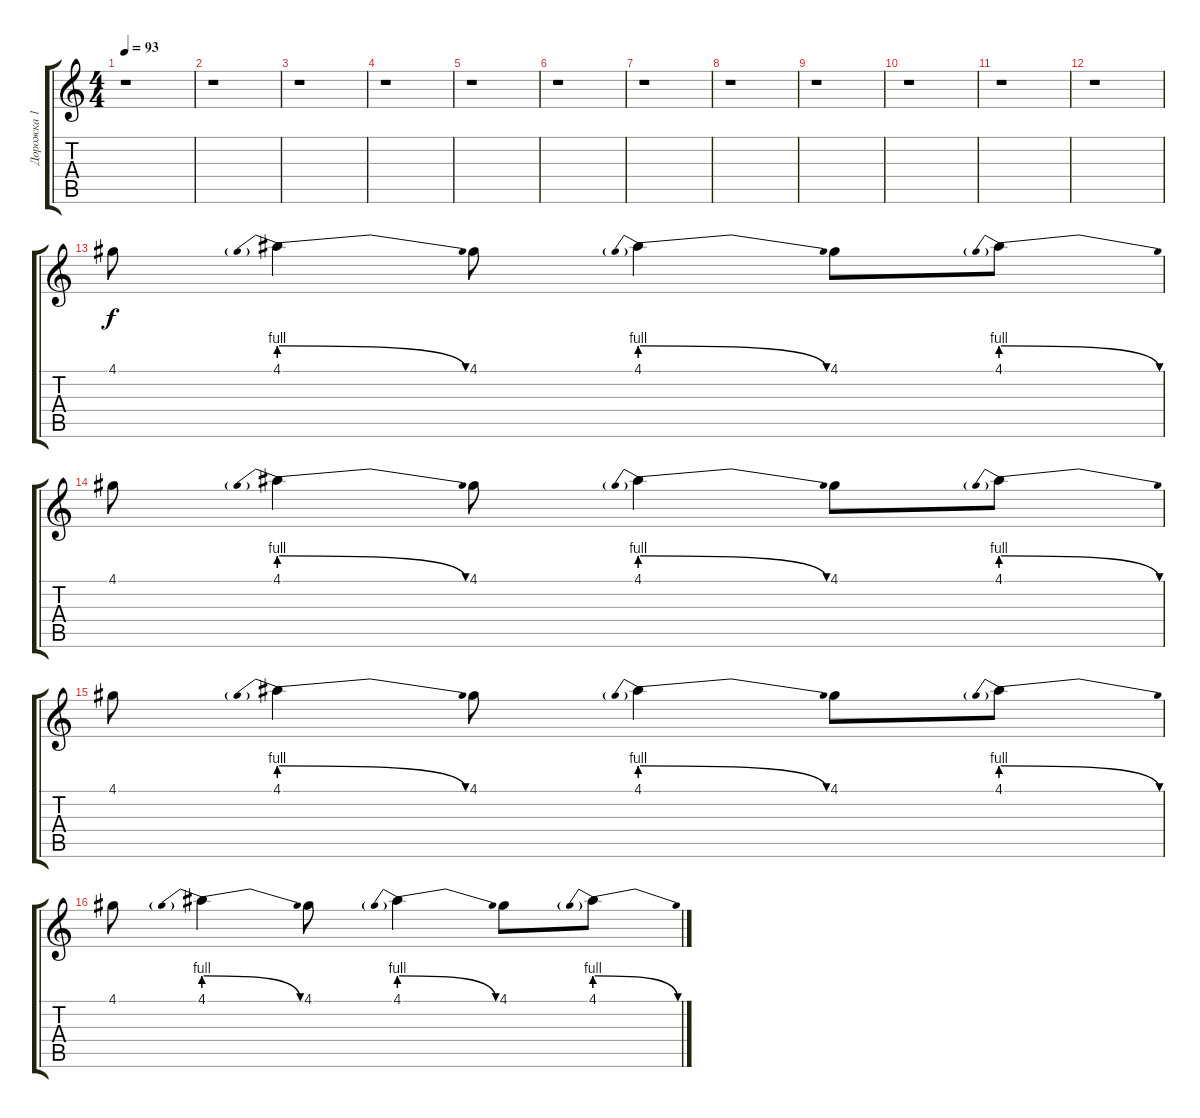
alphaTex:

\track ("Дорожка 1" "Дорожка 1") {instrument overdrivenguitar}
\staff {score tabs}
\tuning (E4 B3 G3 D3 A2 E2) {hide}
\ts (4 4)
\tempo 93
\clef g2
\ks c
r.1{dy f} |
r.1 |
r.1 |
r.1 |
r.1 |
r.1 |
r.1 |
r.1 |
r.1 |
r.1 |
r.1 |
r.1 |
4.1.8 4.1{be (prebendrelease 0 4 60 0)}.4 4.1.8 4.1{be (prebendrelease 0 4 60 0)}.4 4.1.8 4.1{be (prebendrelease 0 4 60 0)}.8 |
4.1.8 4.1{be (prebendrelease 0 4 60 0)}.4 4.1.8 4.1{be (prebendrelease 0 4 60 0)}.4 4.1.8 4.1{be (prebendrelease 0 4 60 0)}.8 |
4.1.8 4.1{be (prebendrelease 0 4 60 0)}.4 4.1.8 4.1{be (prebendrelease 0 4 60 0)}.4 4.1.8 4.1{be (prebendrelease 0 4 60 0)}.8 |
4.1.8 4.1{be (prebendrelease 0 4 60 0)}.4 4.1.8 4.1{be (prebendrelease 0 4 60 0)}.4 4.1.8 4.1{be (prebendrelease 0 4 60 0)}.8
